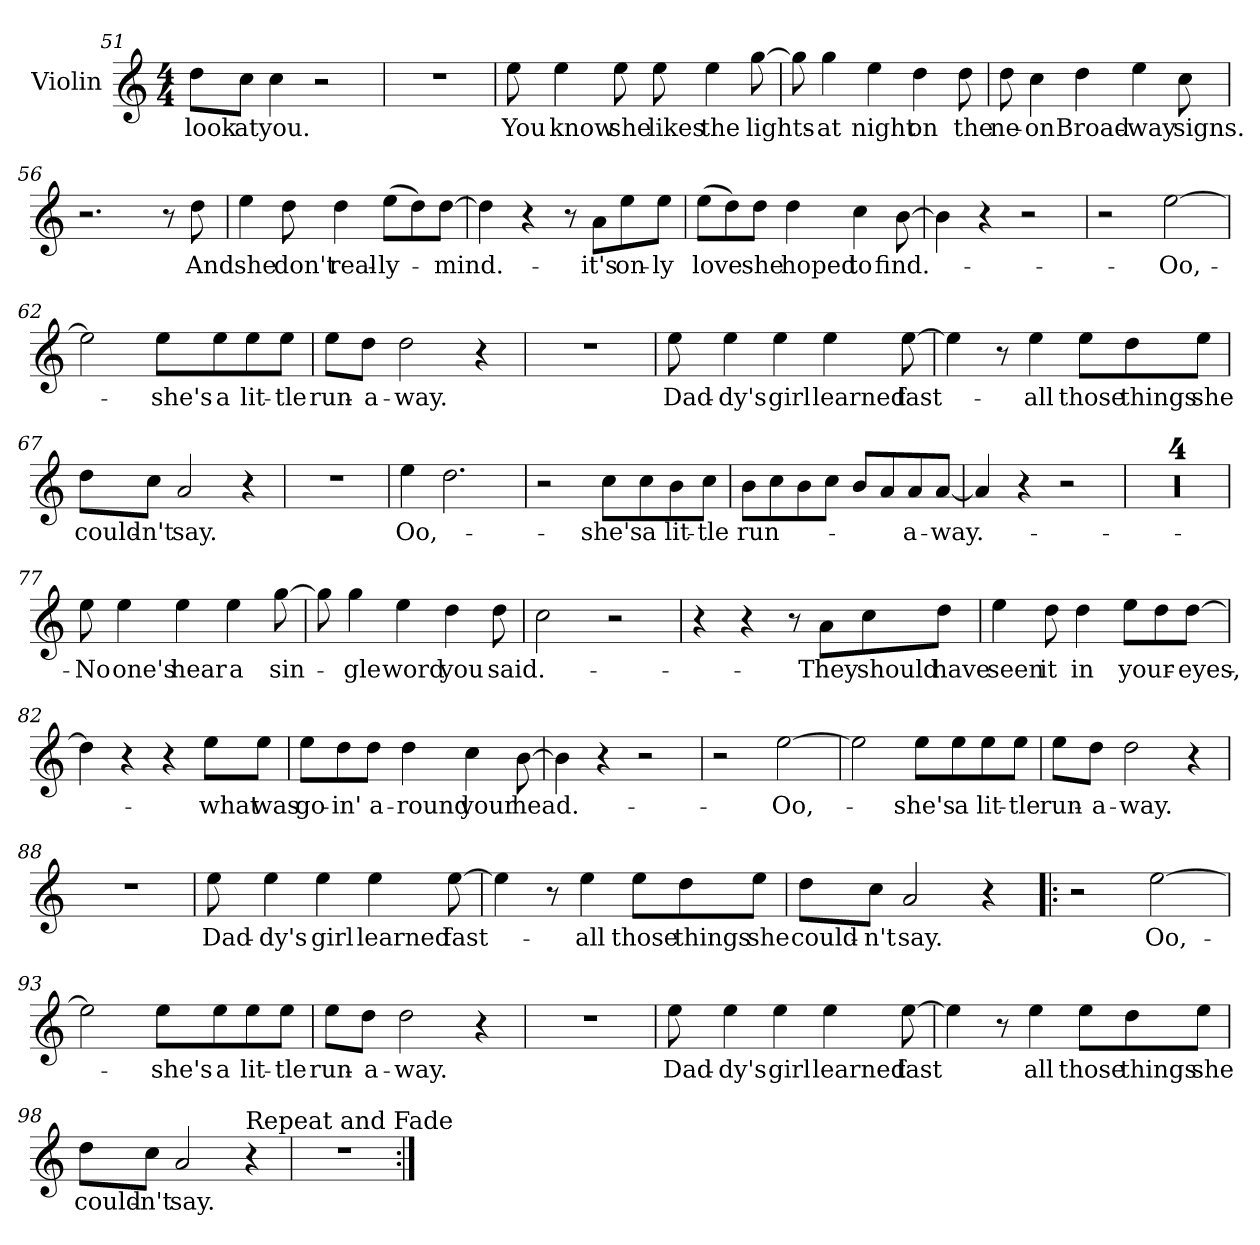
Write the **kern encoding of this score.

**kern	**text
*part1	*part1
*staff1	*staff1
*I"Violin	*
*I'Vln	*
*clefG2	*
*M4/4	*
=51	=51
8dd\L	look
8cc\J	at
4cc\	you.
2r	.
=52	=52
1r	.
!!LO:LB:g=z
=53	=53
8ee\	You
4ee\	know
8ee\	she
8ee\	likes
4ee\	the
[8gg\	lights-
=54	=54
8gg\]	.
4gg\	-at
4ee\	night
4dd\	on
8dd\	the
=55	=55
8dd\	ne-
4cc\	-on
4dd\	Broad-
4ee\	-way
8cc\	signs.
=56	=56
2.r	.
8r	.
8dd\	And
!!LO:LB:g=z
=57	=57
4ee\	she
8dd\	don't
4dd\	real-
(8ee\L	-ly-
8dd\)	.
[8dd\J	-mind.-
=58	=58
4dd\]	.
4r	.
8r	.
8a\L	it's
8ee\	on-
8ee\J	-ly
=59	=59
(8ee\L	love
8dd\)	.
8dd\J	she
4dd\	hoped
4cc\	to
[8b\	find.-
=60	=60
4b\]	.
4r	.
2r	.
=61	=61
2r	.
[2ee\	-Oo,-
!!LO:LB:g=z
=62	=62
2ee\]	.
8ee\L	-she's
8ee\	a
8ee\	lit-
8ee\J	-tle
=63	=63
8ee\L	run-
8dd\J	-a-
2dd\	-way.
4r	.
=64	=64
1r	.
=65	=65
8ee\	Dad-
4ee\	-dy's
4ee\	girl
4ee\	learned
[8ee\	fast-
=66	=66
4ee\]	.
8r	.
4ee\	-all
8ee\L	those
8dd\	things
8ee\J	she
!!LO:LB:g=z
=67	=67
8dd\L	could-
8cc\J	-n't
2a/	say.
4r	.
=68	=68
1r	.
=69	=69
4ee\	Oo,-
2.dd\	.
=70	=70
2r	.
8cc\L	-she's
8cc\	a
8b\	lit-
8cc\J	-tle
=71	=71
8b\L	run-
8cc\	.
8b\	.
8cc\J	.
8b/L	.
8a/	.
8a/	-a-
[8a/J	-way.-
=72	=72
4a/]	.
4r	.
2r	.
=73	=73
1r	.
=74	=74
1r	.
=75	=75
1r	.
=76	=76
1r	.
!!LO:LB:g=z
=77	=77
8ee\	No
4ee\	one's
4ee\	hear
4ee\	a
[8gg\	sin-
=78	=78
8gg\]	.
4gg\	-gle
4ee\	word
4dd\	you
8dd\	said.-
=79	=79
2cc\	.
2r	.
=80	=80
4r	.
4r	.
8r	.
8a\L	-They
8cc\	should
8dd\J	have
!!LO:LB:g=z
=81	=81
4ee\	seen
8dd\	it
4dd\	in
8ee\L	your-
8dd\	.
[8dd\J	-eyes,-
=82	=82
4dd\]	.
4r	.
4r	.
8ee\L	-what
8ee\J	was
=83	=83
8ee\L	go-
8dd\	-in'
8dd\J	a-
4dd\	-round
4cc\	your
[8b\	head.-
=84	=84
4b\]	.
4r	.
2r	.
=85	=85
2r	.
[2ee\	-Oo,-
!!LO:LB:g=z
=86	=86
2ee\]	.
8ee\L	-she's
8ee\	a
8ee\	lit-
8ee\J	-tle
=87	=87
8ee\L	run-
8dd\J	-a-
2dd\	-way.
4r	.
=88	=88
1r	.
=89	=89
8ee\	Dad-
4ee\	-dy's
4ee\	girl
4ee\	learned
[8ee\	fast-
=90	=90
4ee\]	.
8r	.
4ee\	-all
8ee\L	those
8dd\	things
8ee\J	she
!!LO:LB:g=z
=91	=91
8dd\L	could-
8cc\J	-n't
2a/	say.
4r	.
=92!|:	=92!|:
2r	.
[2ee\	Oo,-
=93	=93
2ee\]	.
8ee\L	-she's
8ee\	a
8ee\	lit-
8ee\J	-tle
=94	=94
8ee\L	run-
8dd\J	-a-
2dd\	-way.
4r	.
=95	=95
1r	.
=96	=96
8ee\	Dad-
4ee\	-dy's
4ee\	girl
4ee\	learned
[8ee\	fast
!!LO:LB:g=z
=97	=97
4ee\]	.
8r	.
4ee\	all
8ee\L	those
8dd\	things
8ee\J	she
=98	=98
8dd\L	could-
8cc\J	-n't
2a/	say.
!LO:TX:a:t=Repeat and Fade	!
4r	.
=99	=99
1r	.
=:|!	=:|!
*-	*-
